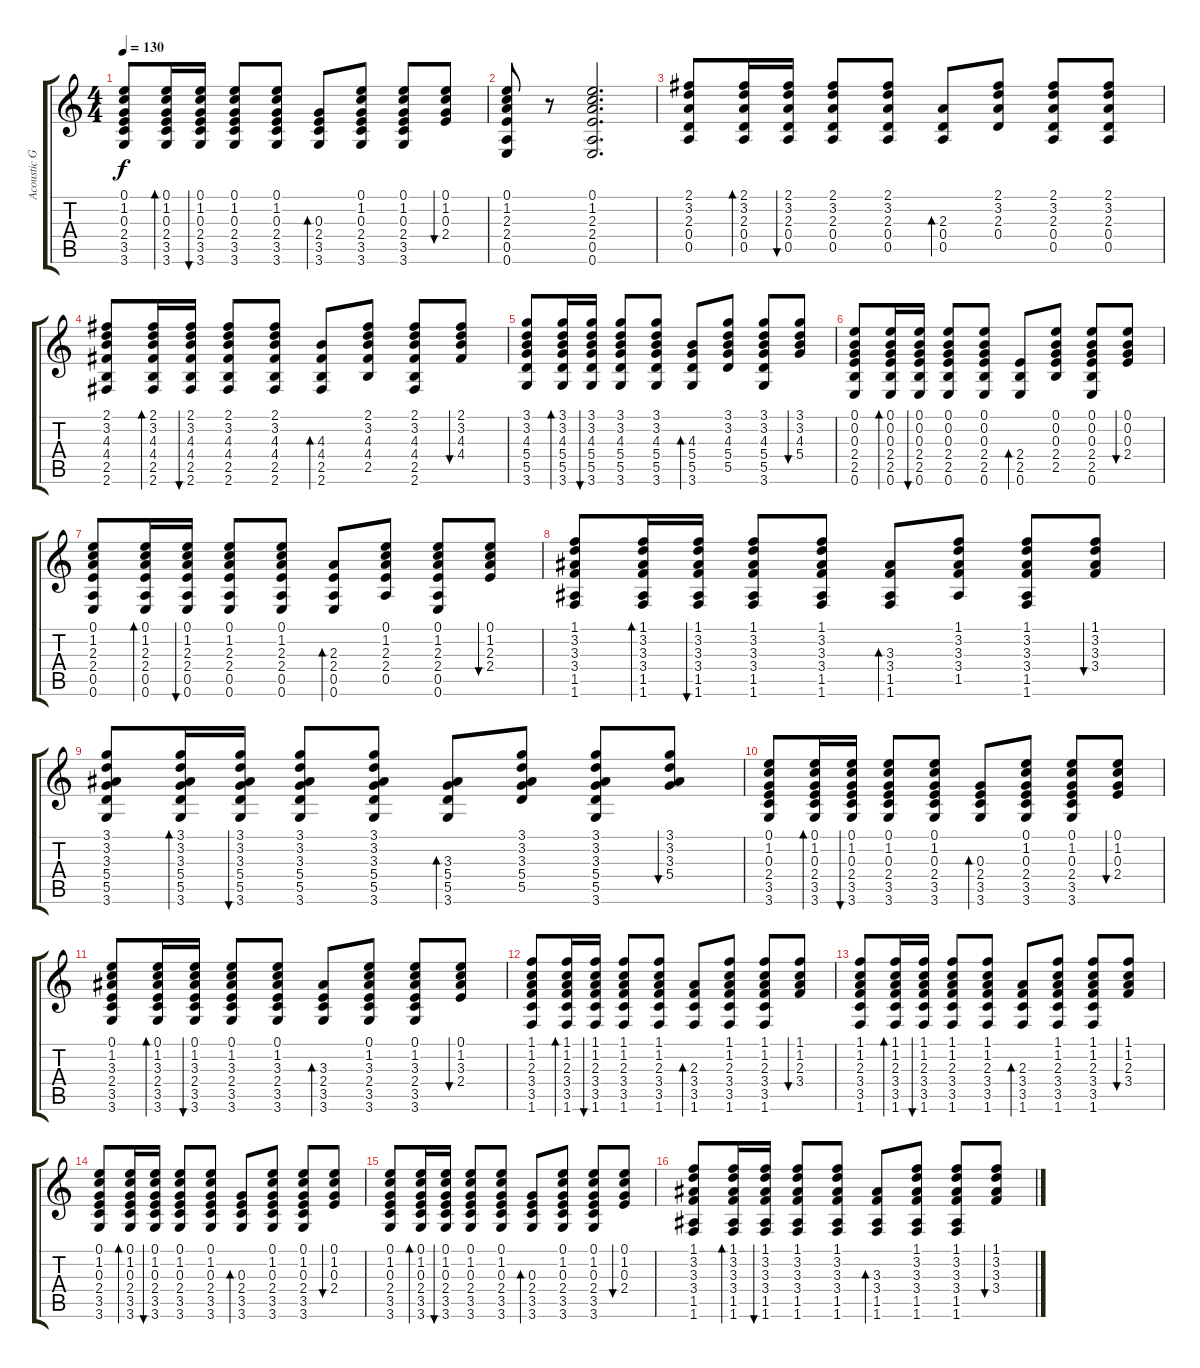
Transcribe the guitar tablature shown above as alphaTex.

\track ("Acoustic Guitar" "Acoustic G") {instrument acousticguitarsteel}
\staff {score tabs}
\tuning (E4 B3 G3 D3 A2 E2) {hide}
\ts (4 4)
\tempo 130
\clef g2
\ks c
(0.1 1.2 0.3 2.4 3.5 3.6).8{dy f} (0.1 1.2 0.3 2.4 3.5 3.6).16{bd 120} (0.1 1.2 0.3 2.4 3.5 3.6).16{bu 120} (0.1 1.2 0.3 2.4 3.5 3.6).8 (0.1 1.2 0.3 2.4 3.5 3.6).8 (0.3 2.4 3.5 3.6).8{bd 240} (0.1 1.2 0.3 2.4 3.5 3.6).8 (0.1 1.2 0.3 2.4 3.5 3.6).8 (0.1 1.2 0.3 2.4).8{bu 240} |
(0.1 1.2 2.3 2.4 0.5 0.6).8 r.8 (0.1 1.2 2.3 2.4 0.5 0.6).2{d} |
(2.1 3.2 2.3 0.4 0.5).8 (2.1 3.2 2.3 0.4 0.5).16{bd 120} (2.1 3.2 2.3 0.4 0.5).16{bu 120} (2.1 3.2 2.3 0.4 0.5).8 (2.1 3.2 2.3 0.4 0.5).8 (2.3 0.4 0.5).8{bd 240} (2.1 3.2 2.3 0.4).8 (2.1 3.2 2.3 0.4 0.5).8 (2.1 3.2 2.3 0.4 0.5).8 |
(2.1 3.2 4.3 4.4 2.5 2.6).8 (2.1 3.2 4.3 4.4 2.5 2.6).16{bd 120} (2.1 3.2 4.3 4.4 2.5 2.6).16{bu 120} (2.1 3.2 4.3 4.4 2.5 2.6).8 (2.1 3.2 4.3 4.4 2.5 2.6).8 (4.3 4.4 2.5 2.6).8{bd 240} (2.1 3.2 4.3 4.4 2.5).8 (2.1 3.2 4.3 4.4 2.5 2.6).8 (2.1 3.2 4.3 4.4).8{bu 240} |
(3.1 3.2 4.3 5.4 5.5 3.6).8 (3.1 3.2 4.3 5.4 5.5 3.6).16{bd 120} (3.1 3.2 4.3 5.4 5.5 3.6).16{bu 120} (3.1 3.2 4.3 5.4 5.5 3.6).8 (3.1 3.2 4.3 5.4 5.5 3.6).8 (4.3 5.4 5.5 3.6).8{bd 240} (3.1 3.2 4.3 5.4 5.5).8 (3.1 3.2 4.3 5.4 5.5 3.6).8 (3.1 3.2 4.3 5.4).8{bu 240} |
(0.1 0.2 0.3 2.4 2.5 0.6).8 (0.1 0.2 0.3 2.4 2.5 0.6).16{bd 120} (0.1 0.2 0.3 2.4 2.5 0.6).16{bu 120} (0.1 0.2 0.3 2.4 2.5 0.6).8 (0.1 0.2 0.3 2.4 2.5 0.6).8 (2.4 2.5 0.6).8{bd 240} (0.1 0.2 0.3 2.4 2.5).8 (0.1 0.2 0.3 2.4 2.5 0.6).8 (0.1 0.2 0.3 2.4).8{bu 240} |
(0.1 1.2 2.3 2.4 0.5 0.6).8 (0.1 1.2 2.3 2.4 0.5 0.6).16{bd 120} (0.1 1.2 2.3 2.4 0.5 0.6).16{bu 120} (0.1 1.2 2.3 2.4 0.5 0.6).8 (0.1 1.2 2.3 2.4 0.5 0.6).8 (2.3 2.4 0.5 0.6).8{bd 120} (0.1 1.2 2.3 2.4 0.5).8 (0.1 1.2 2.3 2.4 0.5 0.6).8 (0.1 1.2 2.3 2.4).8{bu 240} |
(1.1 3.2 3.3 3.4 1.5 1.6).8 (1.1 3.2 3.3 3.4 1.5 1.6).16{bd 120} (1.1 3.2 3.3 3.4 1.5 1.6).16{bu 120} (1.1 3.2 3.3 3.4 1.5 1.6).8 (1.1 3.2 3.3 3.4 1.5 1.6).8 (3.3 3.4 1.5 1.6).8{bd 240} (1.1 3.2 3.3 3.4 1.5).8 (1.1 3.2 3.3 3.4 1.5 1.6).8 (1.1 3.2 3.3 3.4).8{bu 240} |
(3.1 3.2 3.3 5.4 5.5 3.6).8 (3.1 3.2 3.3 5.4 5.5 3.6).16{bd 120} (3.1 3.2 3.3 5.4 5.5 3.6).16{bu 120} (3.1 3.2 3.3 5.4 5.5 3.6).8 (3.1 3.2 3.3 5.4 5.5 3.6).8 (3.3 5.4 5.5 3.6).8{bd 240} (3.1 3.2 3.3 5.4 5.5).8 (3.1 3.2 3.3 5.4 5.5 3.6).8 (3.1 3.2 3.3 5.4).8{bu 240} |
(0.1 1.2 0.3 2.4 3.5 3.6).8 (0.1 1.2 0.3 2.4 3.5 3.6).16{bd 120} (0.1 1.2 0.3 2.4 3.5 3.6).16{bu 120} (0.1 1.2 0.3 2.4 3.5 3.6).8 (0.1 1.2 0.3 2.4 3.5 3.6).8 (0.3 2.4 3.5 3.6).8{bd 240} (0.1 1.2 0.3 2.4 3.5 3.6).8 (0.1 1.2 0.3 2.4 3.5 3.6).8 (0.1 1.2 0.3 2.4).8{bu 240} |
(0.1 1.2 3.3 2.4 3.5 3.6).8 (0.1 1.2 3.3 2.4 3.5 3.6).16{bd 120} (0.1 1.2 3.3 2.4 3.5 3.6).16{bu 120} (0.1 1.2 3.3 2.4 3.5 3.6).8 (0.1 1.2 3.3 2.4 3.5 3.6).8 (3.3 2.4 3.5 3.6).8{bd 240} (0.1 1.2 3.3 2.4 3.5 3.6).8 (0.1 1.2 3.3 2.4 3.5 3.6).8 (0.1 1.2 3.3 2.4).8{bu 240} |
(1.1 1.2 2.3 3.4 3.5 1.6).8 (1.1 1.2 2.3 3.4 3.5 1.6).16{bd 120} (1.1 1.2 2.3 3.4 3.5 1.6).16{bu 120} (1.1 1.2 2.3 3.4 3.5 1.6).8 (1.1 1.2 2.3 3.4 3.5 1.6).8 (2.3 3.4 3.5 1.6).8{bd 240} (1.1 1.2 2.3 3.4 3.5 1.6).8 (1.1 1.2 2.3 3.4 3.5 1.6).8 (1.1 1.2 2.3 3.4).8{bu 240} |
(1.1 1.2 2.3 3.4 3.5 1.6).8 (1.1 1.2 2.3 3.4 3.5 1.6).16{bd 120} (1.1 1.2 2.3 3.4 3.5 1.6).16{bu 120} (1.1 1.2 2.3 3.4 3.5 1.6).8 (1.1 1.2 2.3 3.4 3.5 1.6).8 (2.3 3.4 3.5 1.6).8{bd 240} (1.1 1.2 2.3 3.4 3.5 1.6).8 (1.1 1.2 2.3 3.4 3.5 1.6).8 (1.1 1.2 2.3 3.4).8{bu 240} |
(0.1 1.2 0.3 2.4 3.5 3.6).8 (0.1 1.2 0.3 2.4 3.5 3.6).16{bd 120} (0.1 1.2 0.3 2.4 3.5 3.6).16{bu 120} (0.1 1.2 0.3 2.4 3.5 3.6).8 (0.1 1.2 0.3 2.4 3.5 3.6).8 (0.3 2.4 3.5 3.6).8{bd 240} (0.1 1.2 0.3 2.4 3.5 3.6).8 (0.1 1.2 0.3 2.4 3.5 3.6).8 (0.1 1.2 0.3 2.4).8{bu 240} |
(0.1 1.2 0.3 2.4 3.5 3.6).8 (0.1 1.2 0.3 2.4 3.5 3.6).16{bd 120} (0.1 1.2 0.3 2.4 3.5 3.6).16{bu 120} (0.1 1.2 0.3 2.4 3.5 3.6).8 (0.1 1.2 0.3 2.4 3.5 3.6).8 (0.3 2.4 3.5 3.6).8{bd 240} (0.1 1.2 0.3 2.4 3.5 3.6).8 (0.1 1.2 0.3 2.4 3.5 3.6).8 (0.1 1.2 0.3 2.4).8{bu 240} |
(1.1 3.2 3.3 3.4 1.5 1.6).8 (1.1 3.2 3.3 3.4 1.5 1.6).16{bd 120} (1.1 3.2 3.3 3.4 1.5 1.6).16{bu 120} (1.1 3.2 3.3 3.4 1.5 1.6).8 (1.1 3.2 3.3 3.4 1.5 1.6).8 (3.3 3.4 1.5 1.6).8{bd 240} (1.1 3.2 3.3 3.4 1.5 1.6).8 (1.1 3.2 3.3 3.4 1.5 1.6).8 (1.1 3.2 3.3 3.4).8{bu 240}
